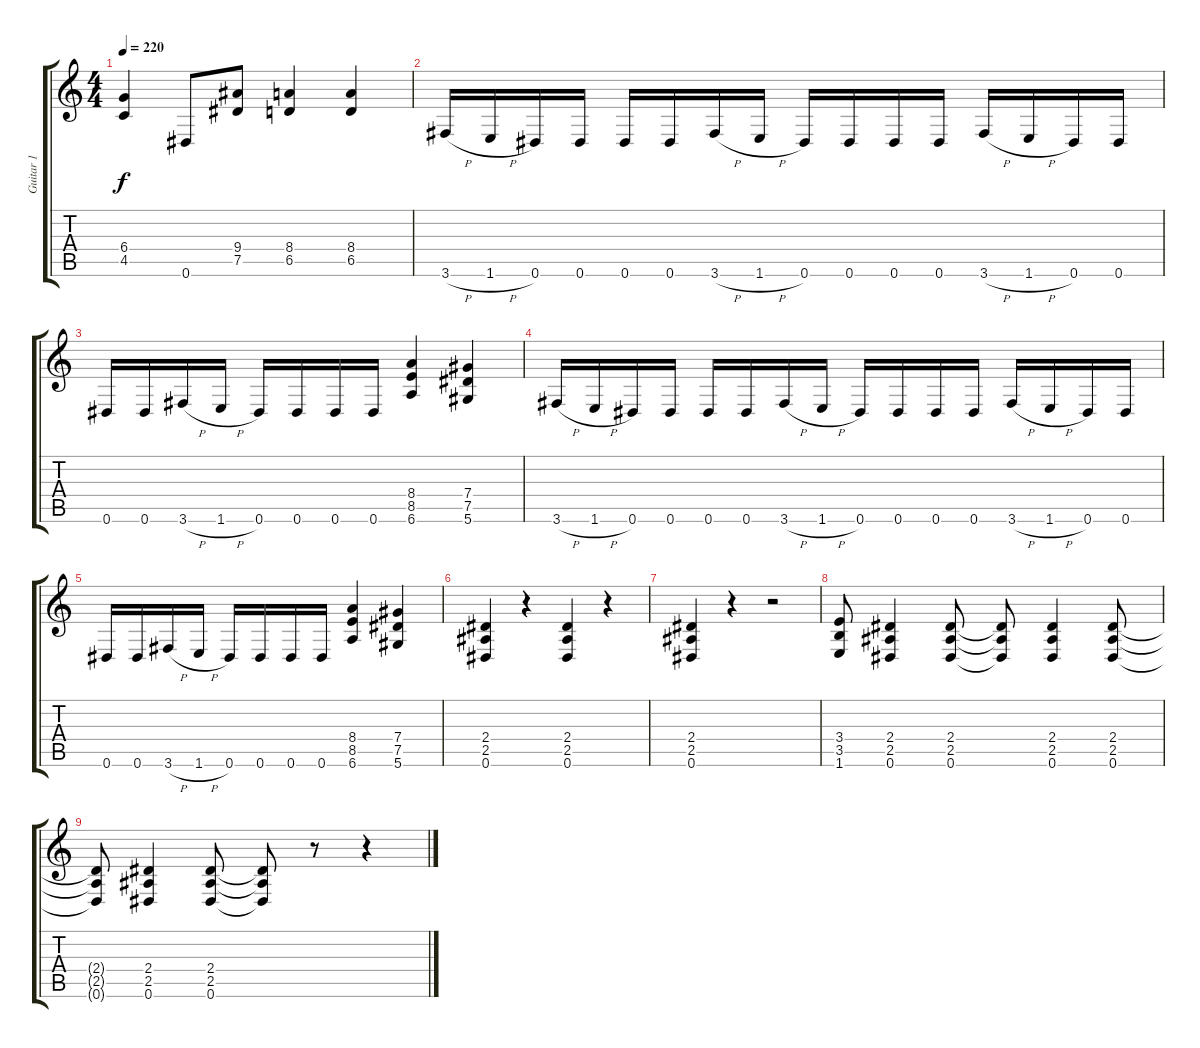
\track ("Guitar 1" "Guitar 1") {instrument distortionguitar}
\staff {score tabs}
\tuning (Eb4 Bb3 Gb3 Db3 Ab2 Eb2) {hide}
\ts (4 4)
\tempo 220
\clef g2
\ks c
(6.4 4.5).4{dy f} 0.6.8 (9.4 7.5).8 (8.4 6.5).4 (8.4 6.5).4 |
3.6{h}.16 1.6{h}.16 0.6.16 0.6.16 0.6.16 0.6.16 3.6{h}.16 1.6{h}.16 0.6.16 0.6.16 0.6.16 0.6.16 3.6{h}.16 1.6{h}.16 0.6.16 0.6.16 |
0.6.16 0.6.16 3.6{h}.16 1.6{h}.16 0.6.16 0.6.16 0.6.16 0.6.16 (8.4 8.5 6.6).4 (7.4 7.5 5.6).4 |
3.6{h}.16 1.6{h}.16 0.6.16 0.6.16 0.6.16 0.6.16 3.6{h}.16 1.6{h}.16 0.6.16 0.6.16 0.6.16 0.6.16 3.6{h}.16 1.6{h}.16 0.6.16 0.6.16 |
0.6.16 0.6.16 3.6{h}.16 1.6{h}.16 0.6.16 0.6.16 0.6.16 0.6.16 (8.4 8.5 6.6).4 (7.4 7.5 5.6).4 |
(2.4 2.5 0.6).4 r.4 (2.4 2.5 0.6).4 r.4 |
(2.4 2.5 0.6).4 r.4 r.2 |
(3.4 3.5 1.6).8 (2.4 2.5 0.6).4 (2.4 2.5 0.6).8 (2.4{t} 2.5{t} 0.6{t}).8 (2.4 2.5 0.6).4 (2.4 2.5 0.6).8 |
(2.4{t} 2.5{t} 0.6{t}).8 (2.4 2.5 0.6).4 (2.4 2.5 0.6).8 (2.4{t} 2.5{t} 0.6{t}).8 r.8 r.4
